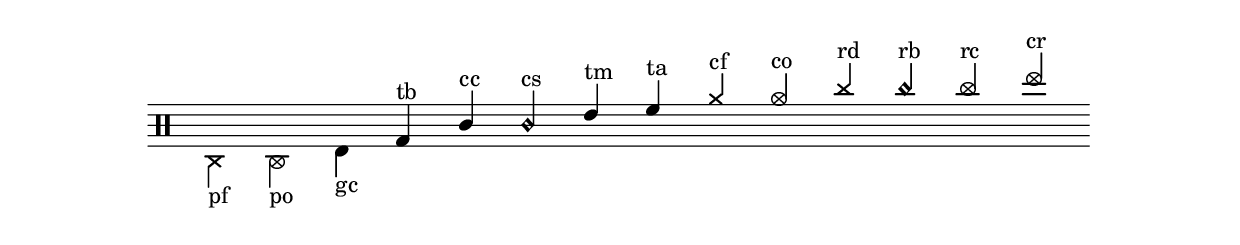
\version "2.22.1"
\include "../0_drum_style_perso.ly"

up = \drummode { 
  \omit Score.BarLine
  \override Staff.TimeSignature.stencil = ##f
  \override Script.Y-offset = #'-1.1
  s s s s s s
  tomfl-"tb" s sn-"cc" s ss-"cs" s tomml-"tm" s tomh-"ta" s hh-"cf" s
  hho-"co" s cymr-"rd" s rb-"rb" s cymc-"rc" s cyms-"cr" s 
}

down = \drummode {
  \override Staff.TimeSignature.stencil = ##f
  hhp-"pf" s hhho-"po" s bd-"gc" s
}

\score {
  <<
	\new DrumStaff
	<<
	  \set DrumStaff.drumStyleTable = #(alist->hash-table mydrums)
	  \new DrumVoice { \voiceOne \up }
	  \new DrumVoice { \voiceTwo \down }
	>>
  >>
}
